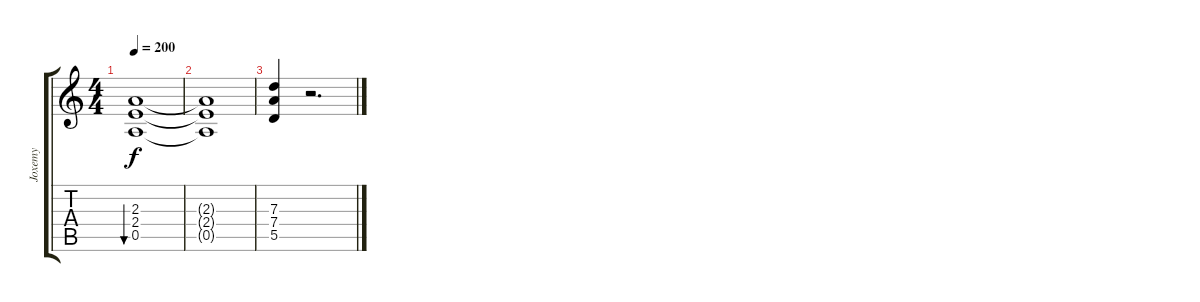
\track ("Joxemy" "Joxemy") {instrument electricguitarmuted}
\staff {score tabs}
\tuning (E4 B3 G3 D3 A2 E2) {hide}
\ts (4 4)
\tempo 200
\clef g2
\ks c
(2.3 2.4 0.5).1{bu 60 dy f} |
(2.3{t} 2.4{t} 0.5{t}).1 |
(7.3 7.4 5.5).4 r.2{d}
